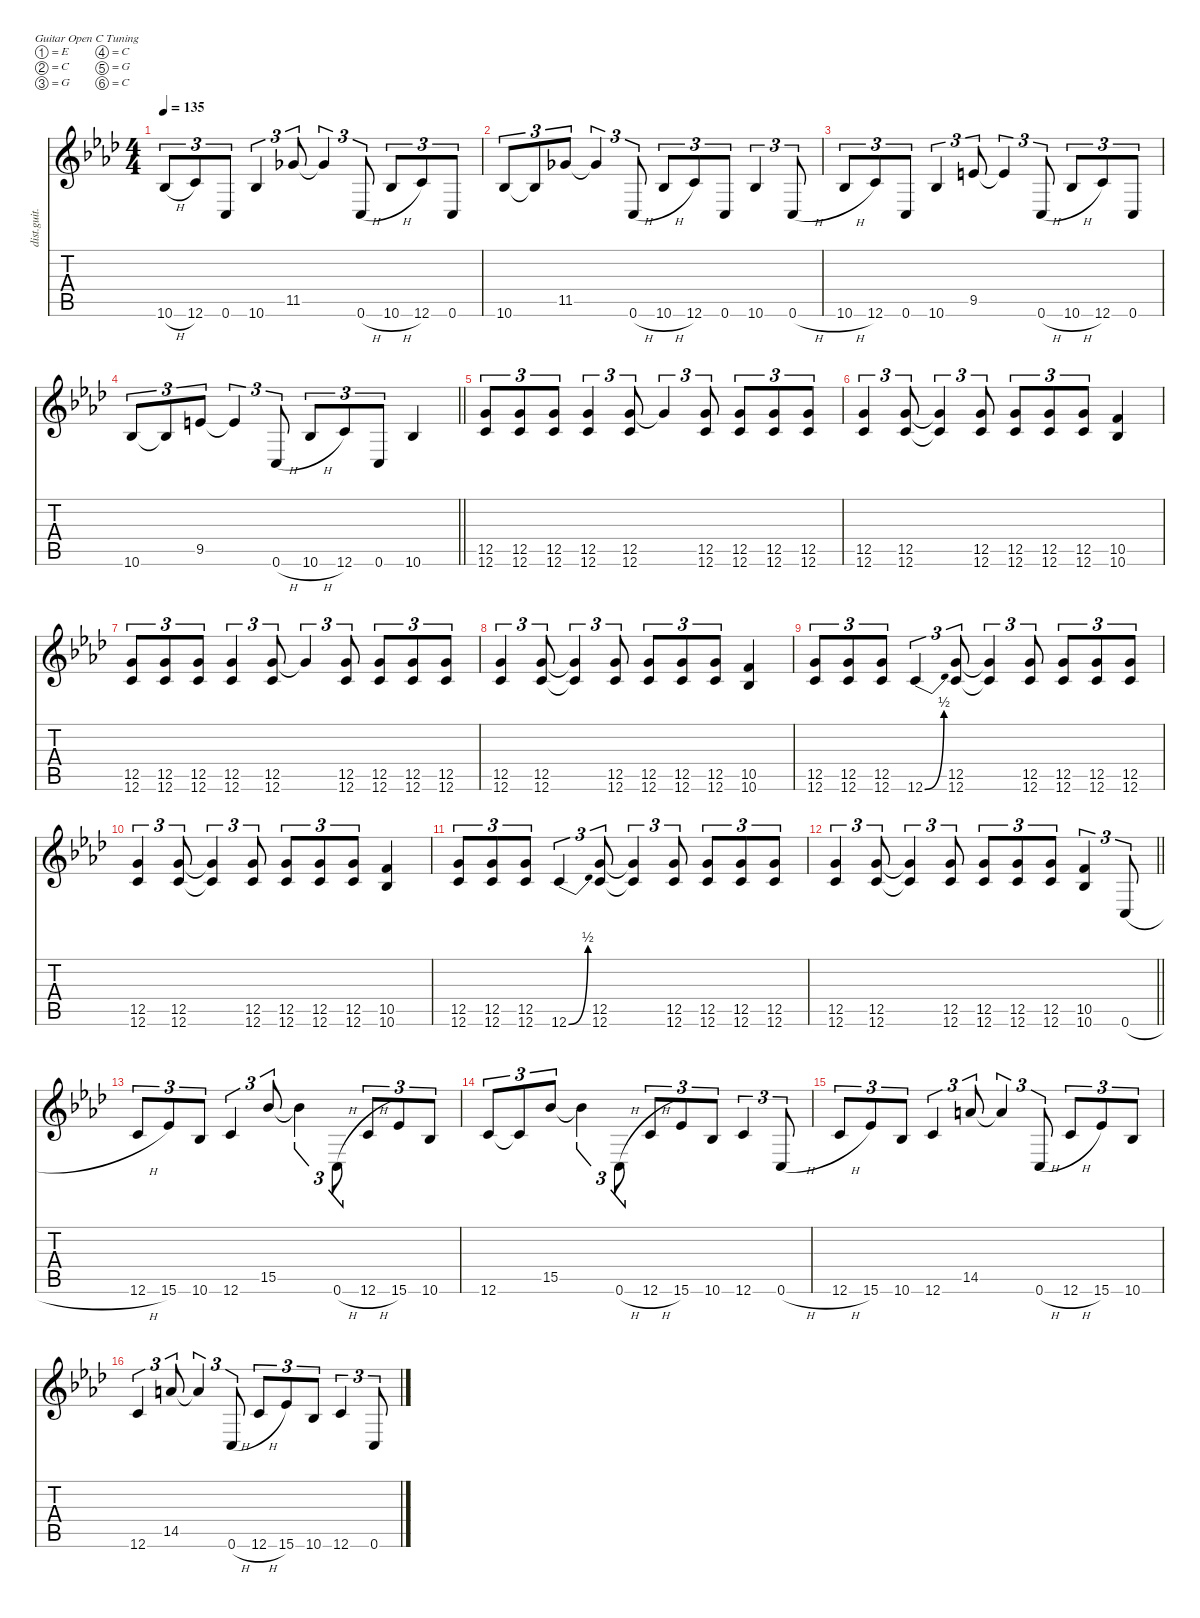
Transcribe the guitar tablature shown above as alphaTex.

\defaultSystemsLayout 4
\hideDynamics
\bracketExtendMode nobrackets
\otherSystemsTrackNameOrientation horizontal
\track ("Guitare 1" "dist.guit.") {instrument distortionguitar}
\staff {score tabs}
\tuning (E4 C4 G3 C3 G2 C2)
\ts (4 4)
\tempo 135
\clef g2
\ks ab
10.6{h acc b}.8{tu (3 2) dy f beam Up} 12.6{acc forcenatural}.8{tu (3 2) beam Up} 0.6{acc forcenatural}.8{tu (3 2) beam Up} 10.6{acc b}.4{tu (3 2) beam Up} 11.5{acc b}.8{tu (3 2) beam Up} 11.5{t acc b}.4{tu (3 2) beam Up} 0.6{h acc forcenatural}.8{tu (3 2) beam Up} 10.6{h acc b}.8{tu (3 2) beam Up} 12.6{acc forcenatural}.8{tu (3 2) beam Up} 0.6{acc forcenatural}.8{tu (3 2) beam Up} |
10.6{acc b}.8{tu (3 2) beam Up} 10.6{t acc b}.8{tu (3 2) beam Up} 11.5{acc b}.8{tu (3 2) beam Up} 11.5{t acc b}.4{tu (3 2) beam Up} 0.6{h acc forcenatural}.8{tu (3 2) beam Up} 10.6{h acc b}.8{tu (3 2) beam Up} 12.6{acc forcenatural}.8{tu (3 2) beam Up} 0.6{acc forcenatural}.8{tu (3 2) beam Up} 10.6{acc b}.4{tu (3 2) beam Up} 0.6{h acc forcenatural}.8{tu (3 2) beam Up} |
10.6{h acc b}.8{tu (3 2) beam Up} 12.6{acc forcenatural}.8{tu (3 2) beam Up} 0.6{acc forcenatural}.8{tu (3 2) beam Up} 10.6{acc b}.4{tu (3 2) beam Up} 9.5{acc forcenatural}.8{tu (3 2) beam Up} 9.5{t acc forcenatural}.4{tu (3 2) beam Up} 0.6{h acc forcenatural}.8{tu (3 2) beam Up} 10.6{h acc b}.8{tu (3 2) beam Up} 12.6{acc forcenatural}.8{tu (3 2) beam Up} 0.6{acc forcenatural}.8{tu (3 2) beam Up} |
\barLineRight lightlight
10.6{acc b}.8{tu (3 2) beam Up} 10.6{t acc b}.8{tu (3 2) beam Up} 9.5{acc forcenatural}.8{tu (3 2) beam Up} 9.5{t acc forcenatural}.4{tu (3 2) beam Up} 0.6{h acc forcenatural}.8{tu (3 2) beam Up} 10.6{h acc b}.8{tu (3 2) beam Up} 12.6{acc forcenatural}.8{tu (3 2) beam Up} 0.6{acc forcenatural}.8{tu (3 2) beam Up} 10.6{acc b}.4{beam Up} |
(12.5{acc forcenatural} 12.6{acc forcenatural}).8{tu (3 2) beam Up} (12.5{acc forcenatural} 12.6{acc forcenatural}).8{tu (3 2) beam Up} (12.5{acc forcenatural} 12.6{acc forcenatural}).8{tu (3 2) beam Up} (12.5{acc forcenatural} 12.6{acc forcenatural}).4{tu (3 2) beam Up} (12.5{acc forcenatural} 12.6{acc forcenatural}).8{tu (3 2) beam Up} 12.5{t acc forcenatural}.4{tu (3 2) beam Up} (12.5{acc forcenatural} 12.6{acc forcenatural}).8{tu (3 2) beam Up} (12.5{acc forcenatural} 12.6{acc forcenatural}).8{tu (3 2) beam Up} (12.5{acc forcenatural} 12.6{acc forcenatural}).8{tu (3 2) beam Up} (12.5{acc forcenatural} 12.6{acc forcenatural}).8{tu (3 2) beam Up} |
(12.5{acc forcenatural} 12.6{acc forcenatural}).4{tu (3 2) beam Up} (12.5{acc forcenatural} 12.6{acc forcenatural}).8{tu (3 2) beam Up} (12.5{t acc forcenatural} 12.6{t acc forcenatural}).4{tu (3 2) beam Up} (12.5{acc forcenatural} 12.6{acc forcenatural}).8{tu (3 2) beam Up} (12.5{acc forcenatural} 12.6{acc forcenatural}).8{tu (3 2) beam Up} (12.5{acc forcenatural} 12.6{acc forcenatural}).8{tu (3 2) beam Up} (12.5{acc forcenatural} 12.6{acc forcenatural}).8{tu (3 2) beam Up} (10.5{acc forcenatural} 10.6{acc b}).4{beam Up} |
(12.5{acc forcenatural} 12.6{acc forcenatural}).8{tu (3 2) beam Up} (12.5{acc forcenatural} 12.6{acc forcenatural}).8{tu (3 2) beam Up} (12.5{acc forcenatural} 12.6{acc forcenatural}).8{tu (3 2) beam Up} (12.5{acc forcenatural} 12.6{acc forcenatural}).4{tu (3 2) beam Up} (12.5{acc forcenatural} 12.6{acc forcenatural}).8{tu (3 2) beam Up} 12.5{t acc forcenatural}.4{tu (3 2) beam Up} (12.5{acc forcenatural} 12.6{acc forcenatural}).8{tu (3 2) beam Up} (12.5{acc forcenatural} 12.6{acc forcenatural}).8{tu (3 2) beam Up} (12.5{acc forcenatural} 12.6{acc forcenatural}).8{tu (3 2) beam Up} (12.5{acc forcenatural} 12.6{acc forcenatural}).8{tu (3 2) beam Up} |
(12.5{acc forcenatural} 12.6{acc forcenatural}).4{tu (3 2) beam Up} (12.5{acc forcenatural} 12.6{acc forcenatural}).8{tu (3 2) beam Up} (12.5{t acc forcenatural} 12.6{t acc forcenatural}).4{tu (3 2) beam Up} (12.5{acc forcenatural} 12.6{acc forcenatural}).8{tu (3 2) beam Up} (12.5{acc forcenatural} 12.6{acc forcenatural}).8{tu (3 2) beam Up} (12.5{acc forcenatural} 12.6{acc forcenatural}).8{tu (3 2) beam Up} (12.5{acc forcenatural} 12.6{acc forcenatural}).8{tu (3 2) beam Up} (10.5{acc forcenatural} 10.6{acc b}).4{beam Up} |
(12.5{acc forcenatural} 12.6{acc forcenatural}).8{tu (3 2) beam Up} (12.5{acc forcenatural} 12.6{acc forcenatural}).8{tu (3 2) beam Up} (12.5{acc forcenatural} 12.6{acc forcenatural}).8{tu (3 2) beam Up} 12.6{be (bend 0 0 30 2) acc forcenatural}.4{tu (3 2) beam Up} (12.5{acc forcenatural} 12.6{acc forcenatural}).8{tu (3 2) beam Up} (12.5{t acc forcenatural} 12.6{t acc forcenatural}).4{tu (3 2) beam Up} (12.5{acc forcenatural} 12.6{acc forcenatural}).8{tu (3 2) beam Up} (12.5{acc forcenatural} 12.6{acc forcenatural}).8{tu (3 2) beam Up} (12.5{acc forcenatural} 12.6{acc forcenatural}).8{tu (3 2) beam Up} (12.5{acc forcenatural} 12.6{acc forcenatural}).8{tu (3 2) beam Up} |
(12.5{acc forcenatural} 12.6{acc forcenatural}).4{tu (3 2) beam Up} (12.5{acc forcenatural} 12.6{acc forcenatural}).8{tu (3 2) beam Up} (12.5{t acc forcenatural} 12.6{t acc forcenatural}).4{tu (3 2) beam Up} (12.5{acc forcenatural} 12.6{acc forcenatural}).8{tu (3 2) beam Up} (12.5{acc forcenatural} 12.6{acc forcenatural}).8{tu (3 2) beam Up} (12.5{acc forcenatural} 12.6{acc forcenatural}).8{tu (3 2) beam Up} (12.5{acc forcenatural} 12.6{acc forcenatural}).8{tu (3 2) beam Up} (10.5{acc forcenatural} 10.6{acc b}).4{beam Up} |
(12.5{acc forcenatural} 12.6{acc forcenatural}).8{tu (3 2) beam Up} (12.5{acc forcenatural} 12.6{acc forcenatural}).8{tu (3 2) beam Up} (12.5{acc forcenatural} 12.6{acc forcenatural}).8{tu (3 2) beam Up} 12.6{be (bend 0 0 30 2) acc forcenatural}.4{tu (3 2) beam Up} (12.5{acc forcenatural} 12.6{acc forcenatural}).8{tu (3 2) beam Up} (12.5{t acc forcenatural} 12.6{t acc forcenatural}).4{tu (3 2) beam Up} (12.5{acc forcenatural} 12.6{acc forcenatural}).8{tu (3 2) beam Up} (12.5{acc forcenatural} 12.6{acc forcenatural}).8{tu (3 2) beam Up} (12.5{acc forcenatural} 12.6{acc forcenatural}).8{tu (3 2) beam Up} (12.5{acc forcenatural} 12.6{acc forcenatural}).8{tu (3 2) beam Up} |
\barLineRight lightlight
(12.5{acc forcenatural} 12.6{acc forcenatural}).4{tu (3 2) beam Up} (12.5{acc forcenatural} 12.6{acc forcenatural}).8{tu (3 2) beam Up} (12.5{t acc forcenatural} 12.6{t acc forcenatural}).4{tu (3 2) beam Up} (12.5{acc forcenatural} 12.6{acc forcenatural}).8{tu (3 2) beam Up} (12.5{acc forcenatural} 12.6{acc forcenatural}).8{tu (3 2) beam Up} (12.5{acc forcenatural} 12.6{acc forcenatural}).8{tu (3 2) beam Up} (12.5{acc forcenatural} 12.6{acc forcenatural}).8{tu (3 2) beam Up} (10.5{acc forcenatural} 10.6{acc b}).4{tu (3 2) beam Up} 0.6{h acc forcenatural}.8{tu (3 2) beam Up} |
12.6{h acc forcenatural}.8{tu (3 2) beam Up} 15.6{acc b}.8{tu (3 2) beam Up} 10.6{acc b}.8{tu (3 2) beam Up} 12.6{acc forcenatural}.4{tu (3 2) beam Up} 15.5{acc b}.8{tu (3 2) beam Up} 15.5{t acc b}.4{tu (3 2) beam Down} 0.6{h acc forcenatural}.8{tu (3 2) beam Down} 12.6{h acc forcenatural}.8{tu (3 2) beam Up} 15.6{acc b}.8{tu (3 2) beam Up} 10.6{acc b}.8{tu (3 2) beam Up} |
12.6{acc forcenatural}.8{tu (3 2) beam Up} 12.6{t acc forcenatural}.8{tu (3 2) beam Up} 15.5{acc b}.8{tu (3 2) beam Up} 15.5{t acc b}.4{tu (3 2) beam Down} 0.6{h acc forcenatural}.8{tu (3 2) beam Down} 12.6{h acc forcenatural}.8{tu (3 2) beam Up} 15.6{acc b}.8{tu (3 2) beam Up} 10.6{acc b}.8{tu (3 2) beam Up} 12.6{acc forcenatural}.4{tu (3 2) beam Up} 0.6{h acc forcenatural}.8{tu (3 2) beam Up} |
12.6{h acc forcenatural}.8{tu (3 2) beam Up} 15.6{acc b}.8{tu (3 2) beam Up} 10.6{acc b}.8{tu (3 2) beam Up} 12.6{acc forcenatural}.4{tu (3 2) beam Up} 14.5{acc forcenatural}.8{tu (3 2) beam Up} 14.5{t acc forcenatural}.4{tu (3 2) beam Up} 0.6{h acc forcenatural}.8{tu (3 2) beam Up} 12.6{h acc forcenatural}.8{tu (3 2) beam Up} 15.6{acc b}.8{tu (3 2) beam Up} 10.6{acc b}.8{tu (3 2) beam Up} |
12.6{acc forcenatural}.4{tu (3 2) beam Up} 14.5{acc forcenatural}.8{tu (3 2) beam Up} 14.5{t acc forcenatural}.4{tu (3 2) beam Up} 0.6{h acc forcenatural}.8{tu (3 2) beam Up} 12.6{h acc forcenatural}.8{tu (3 2) beam Up} 15.6{acc b}.8{tu (3 2) beam Up} 10.6{acc b}.8{tu (3 2) beam Up} 12.6{acc forcenatural}.4{tu (3 2) beam Up} 0.6{h acc forcenatural}.8{tu (3 2) beam Up}
